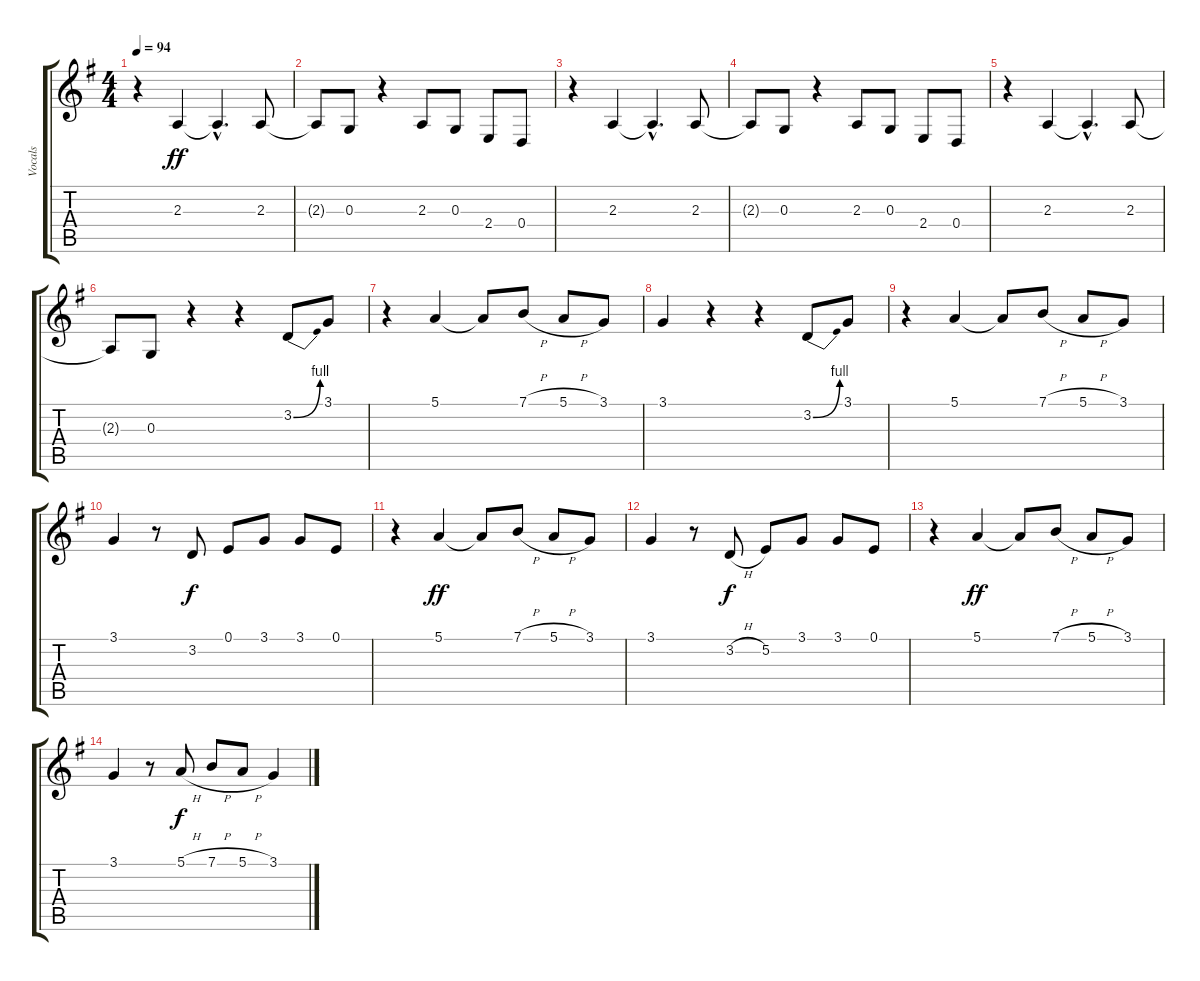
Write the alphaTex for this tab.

\track ("Vocals" "Vocals") {instrument clarinet}
\staff {score tabs}
\tuning (E4 B3 G3 D3 A2 E2) {hide}
\ts (4 4)
\tempo 94
\clef g2
\ks g
r.4{dy ff} 2.3.4 2.3{hac t}.4{d} 2.3.8 |
2.3{t}.8 0.3.8 r.4 2.3.8 0.3.8 2.4.8 0.4.8 |
r.4 2.3.4 2.3{hac t}.4{d} 2.3.8 |
2.3{t}.8 0.3.8 r.4 2.3.8 0.3.8 2.4.8 0.4.8 |
r.4 2.3.4 2.3{hac t}.4{d} 2.3.8 |
2.3{t}.8 0.3.8 r.4 r.4 3.2{be (bend 0 0 60 4)}.8 3.1.8 |
r.4 5.1.4 5.1{t}.8 7.1{h}.8 5.1{h}.8 3.1.8 |
3.1.4 r.4 r.4 3.2{be (bend 0 0 60 4)}.8 3.1.8 |
r.4 5.1.4 5.1{t}.8 7.1{h}.8 5.1{h}.8 3.1.8 |
3.1.4 r.8 3.2.8{dy f} 0.1.8 3.1.8 3.1.8 0.1.8 |
r.4 5.1.4{dy ff} 5.1{t}.8 7.1{h}.8 5.1{h}.8 3.1.8 |
3.1.4{volume 0} r.8 3.2{h}.8{dy f} 5.2.8 3.1.8 3.1.8 0.1.8 |
r.4 5.1.4{dy ff} 5.1{t}.8 7.1{h}.8 5.1{h}.8 3.1.8 |
3.1.4 r.8 5.1{h}.8{dy f instrument voiceoohs} 7.1{h}.8 5.1{h}.8 3.1.4
